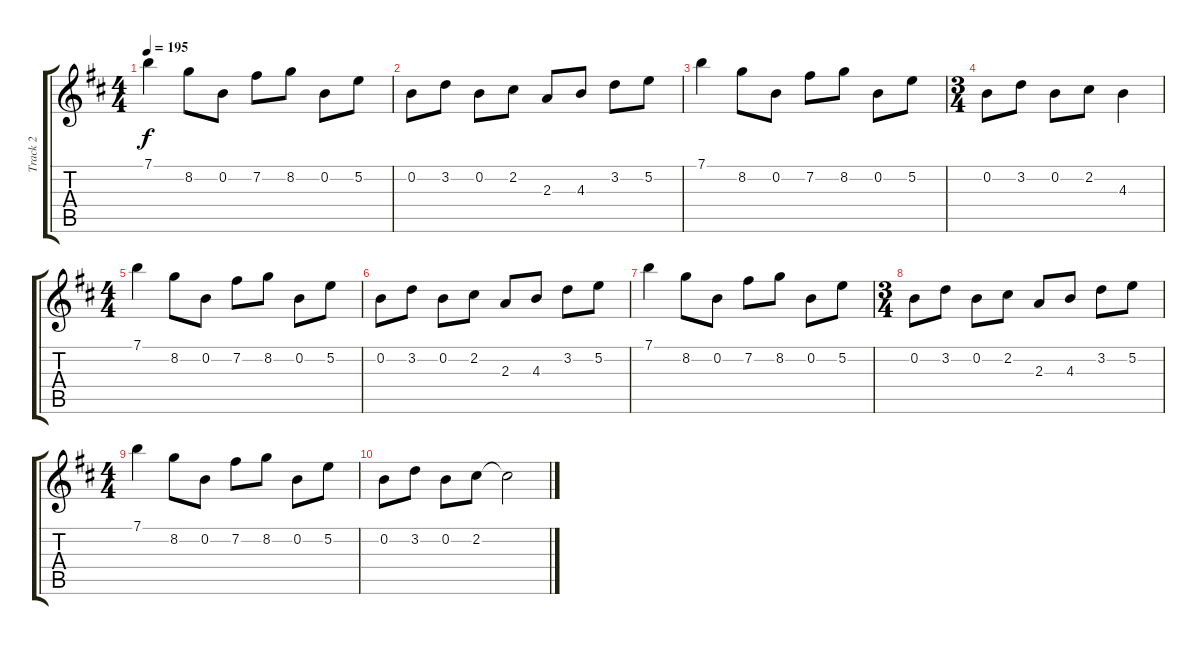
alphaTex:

\track ("Track 2" "Track 2") {instrument overdrivenguitar}
\staff {score tabs}
\tuning (E4 B3 G3 D3 A2 E2) {hide}
\ts (4 4)
\tempo 195
\clef g2
\ks d
7.1.4{dy f} 8.2.8 0.2.8 7.2.8 8.2.8 0.2.8 5.2.8 |
0.2.8 3.2.8 0.2.8 2.2.8 2.3.8 4.3.8 3.2.8 5.2.8 |
7.1.4 8.2.8 0.2.8 7.2.8 8.2.8 0.2.8 5.2.8 |
\ts (3 4)
0.2.8 3.2.8 0.2.8 2.2.8 4.3.4 |
\ts (4 4)
7.1.4 8.2.8 0.2.8 7.2.8 8.2.8 0.2.8 5.2.8 |
0.2.8 3.2.8 0.2.8 2.2.8 2.3.8 4.3.8 3.2.8 5.2.8 |
7.1.4 8.2.8 0.2.8 7.2.8 8.2.8 0.2.8 5.2.8 |
\ts (3 4)
0.2.8 3.2.8 0.2.8 2.2.8 2.3.8 4.3.8 3.2.8 5.2.8 |
\ts (4 4)
7.1.4 8.2.8 0.2.8 7.2.8 8.2.8 0.2.8 5.2.8 |
0.2.8 3.2.8 0.2.8 2.2.8 2.2{t}.2
